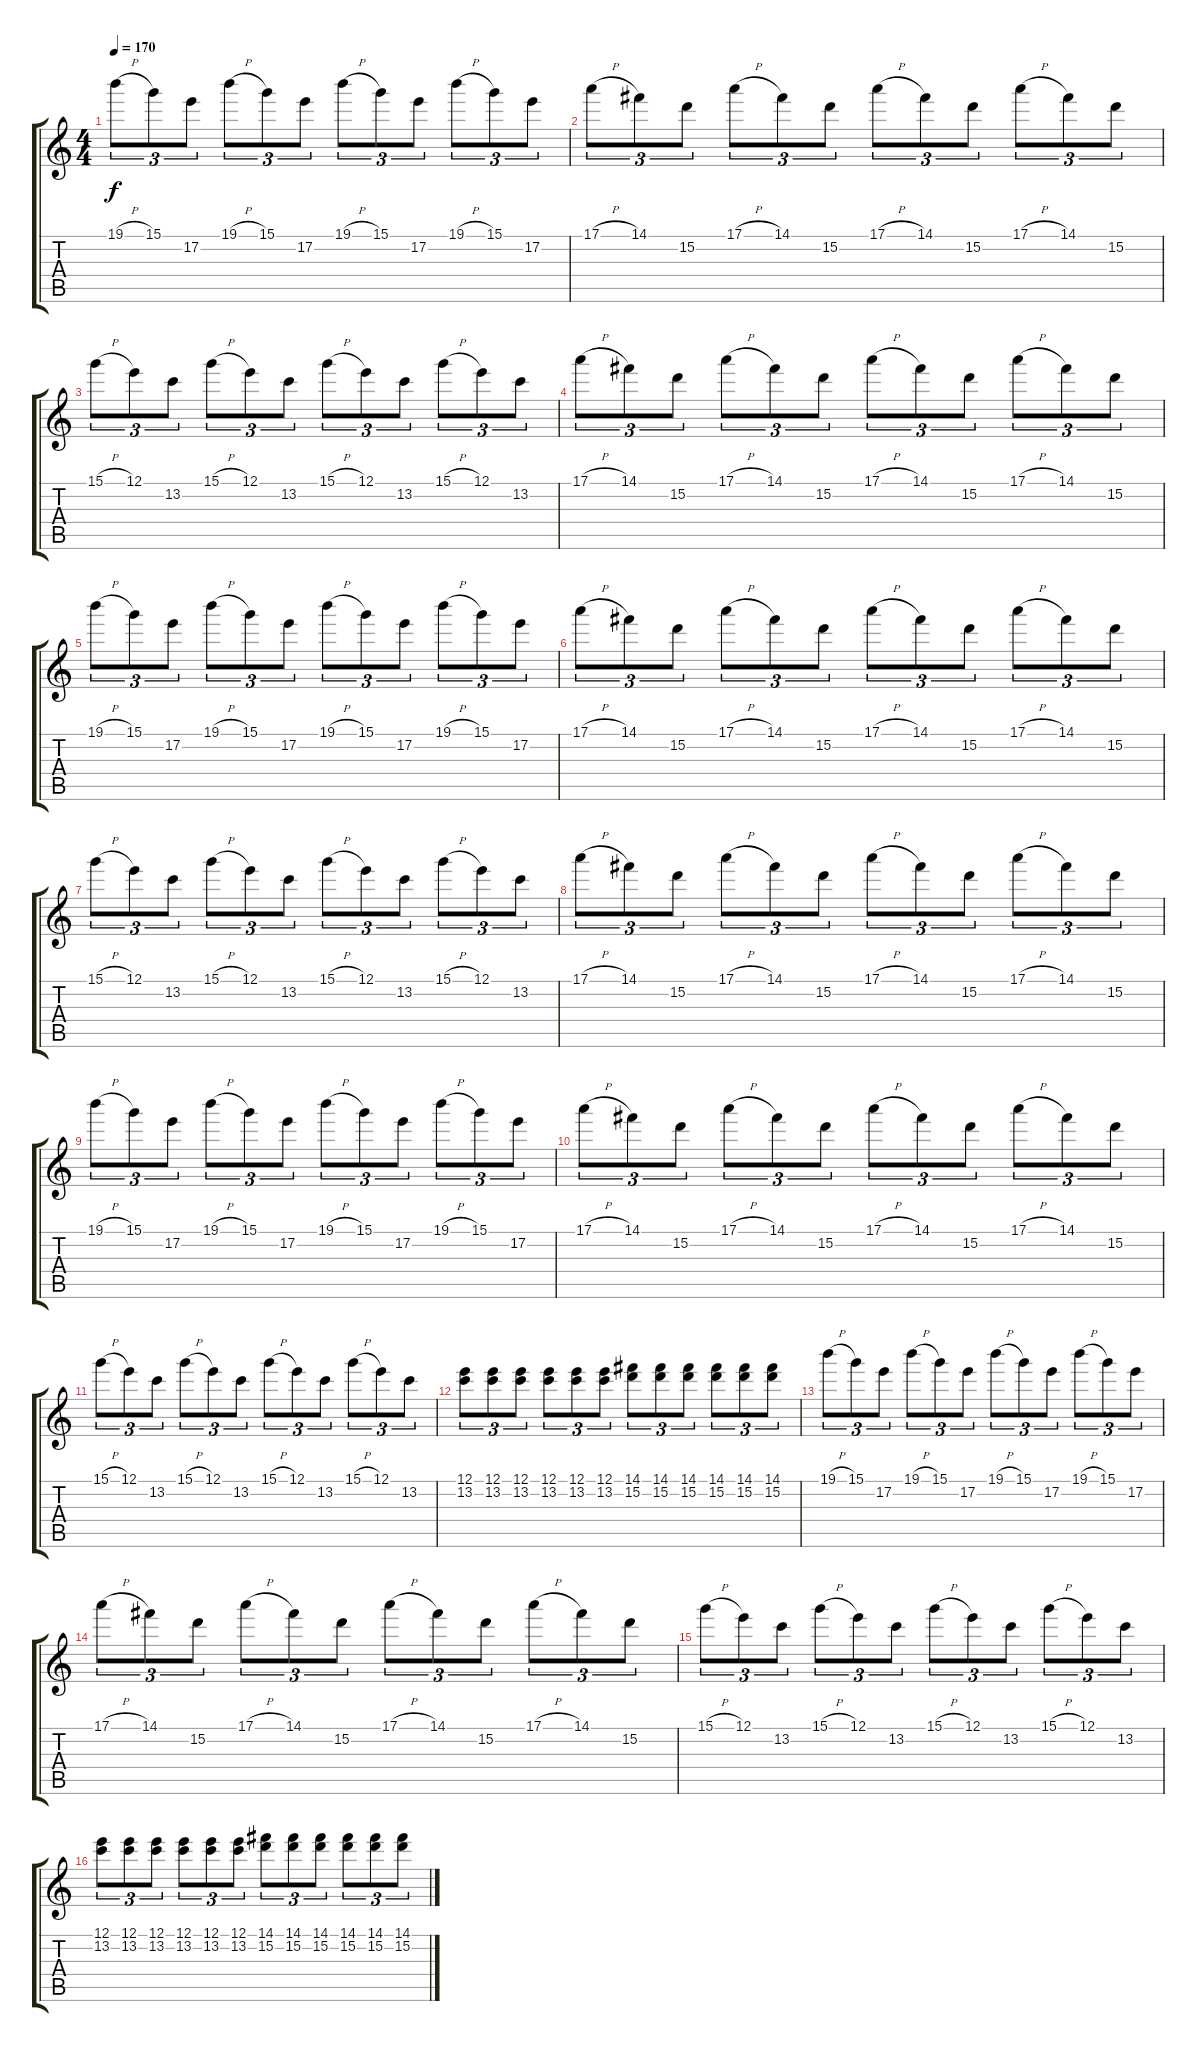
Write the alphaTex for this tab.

\track "" {instrument distortionguitar}
\staff {score tabs}
\tuning (E4 B3 G3 D3 A2 E2) {hide}
\ts (4 4)
\tempo 170
\clef g2
\ks c
19.1{h}.8{tu (3 2) dy f} 15.1.8{tu (3 2)} 17.2.8{tu (3 2)} 19.1{h}.8{tu (3 2)} 15.1.8{tu (3 2)} 17.2.8{tu (3 2)} 19.1{h}.8{tu (3 2)} 15.1.8{tu (3 2)} 17.2.8{tu (3 2)} 19.1{h}.8{tu (3 2)} 15.1.8{tu (3 2)} 17.2.8{tu (3 2)} |
17.1{h}.8{tu (3 2)} 14.1.8{tu (3 2)} 15.2.8{tu (3 2)} 17.1{h}.8{tu (3 2)} 14.1.8{tu (3 2)} 15.2.8{tu (3 2)} 17.1{h}.8{tu (3 2)} 14.1.8{tu (3 2)} 15.2.8{tu (3 2)} 17.1{h}.8{tu (3 2)} 14.1.8{tu (3 2)} 15.2.8{tu (3 2)} |
15.1{h}.8{tu (3 2)} 12.1.8{tu (3 2)} 13.2.8{tu (3 2)} 15.1{h}.8{tu (3 2)} 12.1.8{tu (3 2)} 13.2.8{tu (3 2)} 15.1{h}.8{tu (3 2)} 12.1.8{tu (3 2)} 13.2.8{tu (3 2)} 15.1{h}.8{tu (3 2)} 12.1.8{tu (3 2)} 13.2.8{tu (3 2)} |
17.1{h}.8{tu (3 2)} 14.1.8{tu (3 2)} 15.2.8{tu (3 2)} 17.1{h}.8{tu (3 2)} 14.1.8{tu (3 2)} 15.2.8{tu (3 2)} 17.1{h}.8{tu (3 2)} 14.1.8{tu (3 2)} 15.2.8{tu (3 2)} 17.1{h}.8{tu (3 2)} 14.1.8{tu (3 2)} 15.2.8{tu (3 2)} |
19.1{h}.8{tu (3 2)} 15.1.8{tu (3 2)} 17.2.8{tu (3 2)} 19.1{h}.8{tu (3 2)} 15.1.8{tu (3 2)} 17.2.8{tu (3 2)} 19.1{h}.8{tu (3 2)} 15.1.8{tu (3 2)} 17.2.8{tu (3 2)} 19.1{h}.8{tu (3 2)} 15.1.8{tu (3 2)} 17.2.8{tu (3 2)} |
17.1{h}.8{tu (3 2)} 14.1.8{tu (3 2)} 15.2.8{tu (3 2)} 17.1{h}.8{tu (3 2)} 14.1.8{tu (3 2)} 15.2.8{tu (3 2)} 17.1{h}.8{tu (3 2)} 14.1.8{tu (3 2)} 15.2.8{tu (3 2)} 17.1{h}.8{tu (3 2)} 14.1.8{tu (3 2)} 15.2.8{tu (3 2)} |
15.1{h}.8{tu (3 2)} 12.1.8{tu (3 2)} 13.2.8{tu (3 2)} 15.1{h}.8{tu (3 2)} 12.1.8{tu (3 2)} 13.2.8{tu (3 2)} 15.1{h}.8{tu (3 2)} 12.1.8{tu (3 2)} 13.2.8{tu (3 2)} 15.1{h}.8{tu (3 2)} 12.1.8{tu (3 2)} 13.2.8{tu (3 2)} |
17.1{h}.8{tu (3 2)} 14.1.8{tu (3 2)} 15.2.8{tu (3 2)} 17.1{h}.8{tu (3 2)} 14.1.8{tu (3 2)} 15.2.8{tu (3 2)} 17.1{h}.8{tu (3 2)} 14.1.8{tu (3 2)} 15.2.8{tu (3 2)} 17.1{h}.8{tu (3 2)} 14.1.8{tu (3 2)} 15.2.8{tu (3 2)} |
19.1{h}.8{tu (3 2)} 15.1.8{tu (3 2)} 17.2.8{tu (3 2)} 19.1{h}.8{tu (3 2)} 15.1.8{tu (3 2)} 17.2.8{tu (3 2)} 19.1{h}.8{tu (3 2)} 15.1.8{tu (3 2)} 17.2.8{tu (3 2)} 19.1{h}.8{tu (3 2)} 15.1.8{tu (3 2)} 17.2.8{tu (3 2)} |
17.1{h}.8{tu (3 2)} 14.1.8{tu (3 2)} 15.2.8{tu (3 2)} 17.1{h}.8{tu (3 2)} 14.1.8{tu (3 2)} 15.2.8{tu (3 2)} 17.1{h}.8{tu (3 2)} 14.1.8{tu (3 2)} 15.2.8{tu (3 2)} 17.1{h}.8{tu (3 2)} 14.1.8{tu (3 2)} 15.2.8{tu (3 2)} |
15.1{h}.8{tu (3 2)} 12.1.8{tu (3 2)} 13.2.8{tu (3 2)} 15.1{h}.8{tu (3 2)} 12.1.8{tu (3 2)} 13.2.8{tu (3 2)} 15.1{h}.8{tu (3 2)} 12.1.8{tu (3 2)} 13.2.8{tu (3 2)} 15.1{h}.8{tu (3 2)} 12.1.8{tu (3 2)} 13.2.8{tu (3 2)} |
(12.1 13.2).8{tu (3 2)} (12.1 13.2).8{tu (3 2)} (12.1 13.2).8{tu (3 2)} (12.1 13.2).8{tu (3 2)} (12.1 13.2).8{tu (3 2)} (12.1 13.2).8{tu (3 2)} (14.1 15.2).8{tu (3 2)} (14.1 15.2).8{tu (3 2)} (14.1 15.2).8{tu (3 2)} (14.1 15.2).8{tu (3 2)} (14.1 15.2).8{tu (3 2)} (14.1 15.2).8{tu (3 2)} |
19.1{h}.8{tu (3 2)} 15.1.8{tu (3 2)} 17.2.8{tu (3 2)} 19.1{h}.8{tu (3 2)} 15.1.8{tu (3 2)} 17.2.8{tu (3 2)} 19.1{h}.8{tu (3 2)} 15.1.8{tu (3 2)} 17.2.8{tu (3 2)} 19.1{h}.8{tu (3 2)} 15.1.8{tu (3 2)} 17.2.8{tu (3 2)} |
17.1{h}.8{tu (3 2)} 14.1.8{tu (3 2)} 15.2.8{tu (3 2)} 17.1{h}.8{tu (3 2)} 14.1.8{tu (3 2)} 15.2.8{tu (3 2)} 17.1{h}.8{tu (3 2)} 14.1.8{tu (3 2)} 15.2.8{tu (3 2)} 17.1{h}.8{tu (3 2)} 14.1.8{tu (3 2)} 15.2.8{tu (3 2)} |
15.1{h}.8{tu (3 2)} 12.1.8{tu (3 2)} 13.2.8{tu (3 2)} 15.1{h}.8{tu (3 2)} 12.1.8{tu (3 2)} 13.2.8{tu (3 2)} 15.1{h}.8{tu (3 2)} 12.1.8{tu (3 2)} 13.2.8{tu (3 2)} 15.1{h}.8{tu (3 2)} 12.1.8{tu (3 2)} 13.2.8{tu (3 2)} |
(12.1 13.2).8{tu (3 2)} (12.1 13.2).8{tu (3 2)} (12.1 13.2).8{tu (3 2)} (12.1 13.2).8{tu (3 2)} (12.1 13.2).8{tu (3 2)} (12.1 13.2).8{tu (3 2)} (14.1 15.2).8{tu (3 2)} (14.1 15.2).8{tu (3 2)} (14.1 15.2).8{tu (3 2)} (14.1 15.2).8{tu (3 2)} (14.1 15.2).8{tu (3 2)} (14.1 15.2).8{tu (3 2)}
